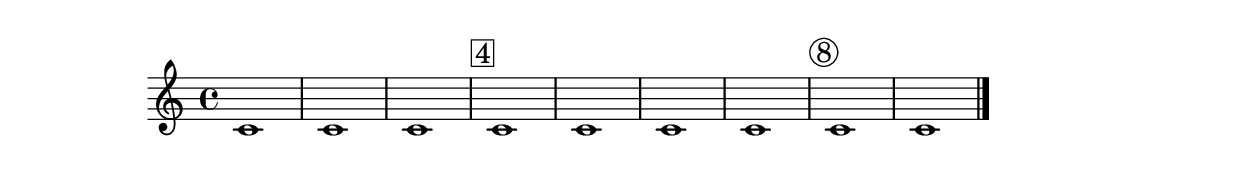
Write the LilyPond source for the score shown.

%% Do not edit this file; it is automatically
%% generated from LSR http://lsr.dsi.unimi.it
%% This file is in the public domain.
\version "2.13.16"

\header {
  lsrtags = "rhythms, tweaks-and-overrides"

%% Translation of GIT committish: 2b0dc29608d6c3f5a03ead4877ae514c647adb74
  texidoces = "

Los números de compás también se pueden imprimir dentro de rectángulos o de circunferencias.

"
  doctitlees = "Imprimir números de compás dentro de rectángulos o circunferencias"


%% Translation of GIT committish: 0a868be38a775ecb1ef935b079000cebbc64de40
  texidocde = "
Taktnummern können auch in Boxen oder Kreisen gesetzt werden.

"
  doctitlede = "Setzen von Taktnummern in Kästen oder Kreisen"


%% Translation of GIT committish: 374d57cf9b68ddf32a95409ce08ba75816900f6b
  texidocfr = "
Les numéros de mesures peuvent être encadrés ou entourés d'un cercle.

"
  doctitlefr = "Inscrire le numéro de mesure dans un cadre ou un cercle"

  texidoc = "
Bar numbers can also be printed inside boxes or circles.

"
  doctitle = "Printing bar numbers inside boxes or circles"
} % begin verbatim

\relative c' {
  % Prevent bar numbers at the end of a line and permit them elsewhere
  \override Score.BarNumber #'break-visibility = #end-of-line-invisible
  \set Score.barNumberVisibility = #(every-nth-bar-number-visible 4)

  % Increase the size of the bar number by 2
  \override Score.BarNumber #'font-size = #2

  % Draw a box round the following bar number(s)
  \override Score.BarNumber #'stencil
    = #(make-stencil-boxer 0.1 0.25 ly:text-interface::print)
  \repeat unfold 5 { c1 }

  % Draw a circle round the following bar number(s)
  \override Score.BarNumber #'stencil
    = #(make-stencil-circler 0.1 0.25 ly:text-interface::print)
  \repeat unfold 4 { c1 } \bar "|."
}

